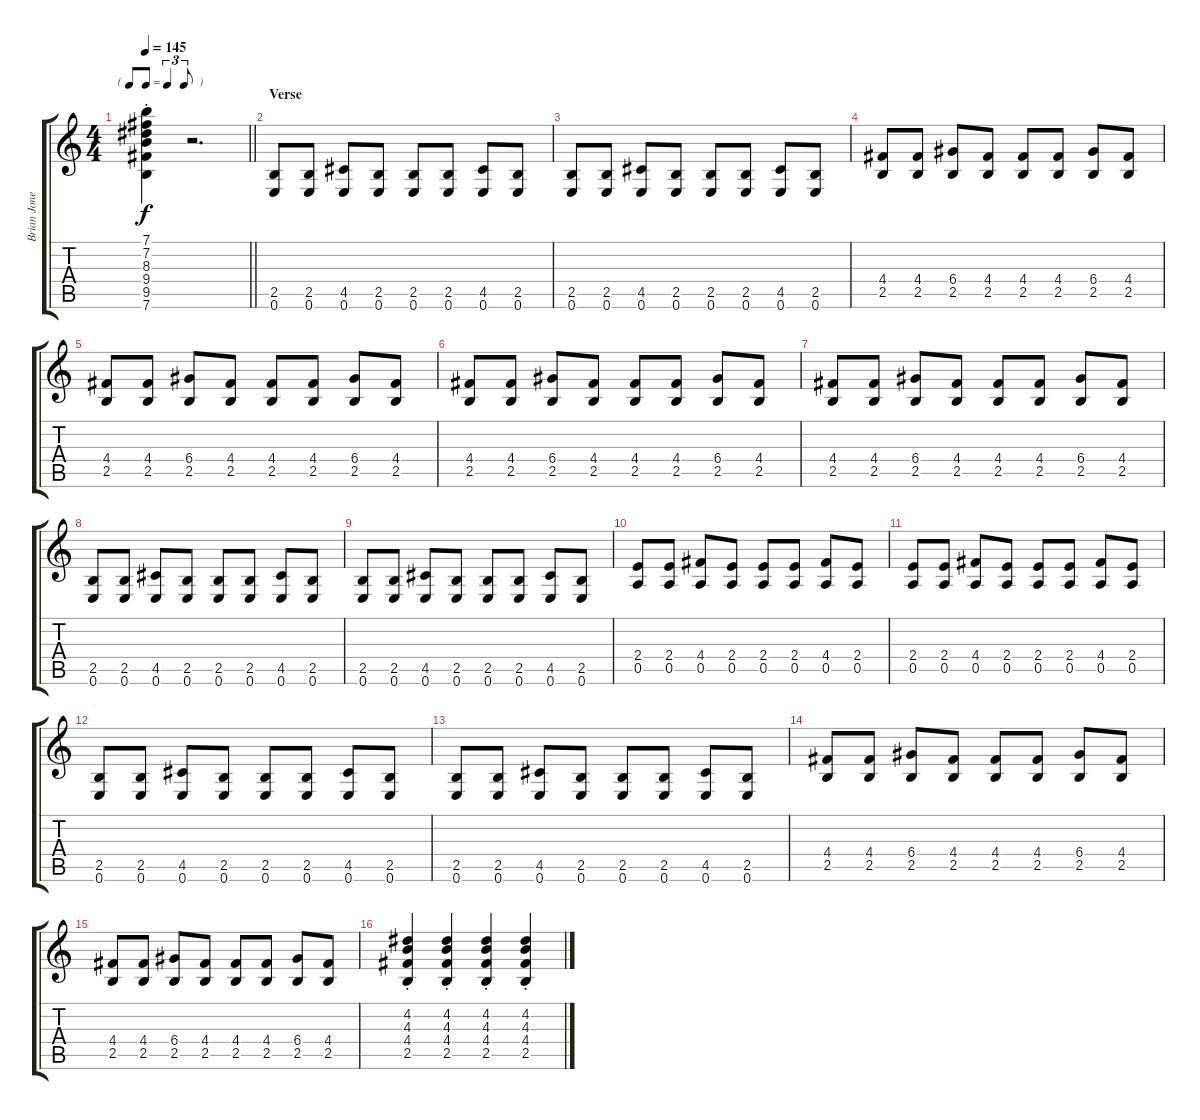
\track ("Brian Jones" "Brian Jone") {instrument electricguitarjazz}
\staff {score tabs}
\tuning (E4 B3 G3 D3 A2 E2) {hide}
\ts (4 4)
\tf triplet8th
\tempo 145
\clef g2
\barLineRight lightlight
\ks c
(7.1{st} 7.2{st} 8.3{st} 9.4{st} 9.5{st} 7.6{st}).4{dy f} r.2{d} |
\section ("" "Verse")
(2.5 0.6).8 (2.5 0.6).8 (4.5 0.6).8 (2.5 0.6).8 (2.5 0.6).8 (2.5 0.6).8 (4.5 0.6).8 (2.5 0.6).8 |
(2.5 0.6).8 (2.5 0.6).8 (4.5 0.6).8 (2.5 0.6).8 (2.5 0.6).8 (2.5 0.6).8 (4.5 0.6).8 (2.5 0.6).8 |
(4.4 2.5).8 (4.4 2.5).8 (6.4 2.5).8 (4.4 2.5).8 (4.4 2.5).8 (4.4 2.5).8 (6.4 2.5).8 (4.4 2.5).8 |
(4.4 2.5).8 (4.4 2.5).8 (6.4 2.5).8 (4.4 2.5).8 (4.4 2.5).8 (4.4 2.5).8 (6.4 2.5).8 (4.4 2.5).8 |
(4.4 2.5).8 (4.4 2.5).8 (6.4 2.5).8 (4.4 2.5).8 (4.4 2.5).8 (4.4 2.5).8 (6.4 2.5).8 (4.4 2.5).8 |
(4.4 2.5).8 (4.4 2.5).8 (6.4 2.5).8 (4.4 2.5).8 (4.4 2.5).8 (4.4 2.5).8 (6.4 2.5).8 (4.4 2.5).8 |
(2.5 0.6).8 (2.5 0.6).8 (4.5 0.6).8 (2.5 0.6).8 (2.5 0.6).8 (2.5 0.6).8 (4.5 0.6).8 (2.5 0.6).8 |
(2.5 0.6).8 (2.5 0.6).8 (4.5 0.6).8 (2.5 0.6).8 (2.5 0.6).8 (2.5 0.6).8 (4.5 0.6).8 (2.5 0.6).8 |
(2.4 0.5).8 (2.4 0.5).8 (4.4 0.5).8 (2.4 0.5).8 (2.4 0.5).8 (2.4 0.5).8 (4.4 0.5).8 (2.4 0.5).8 |
(2.4 0.5).8 (2.4 0.5).8 (4.4 0.5).8 (2.4 0.5).8 (2.4 0.5).8 (2.4 0.5).8 (4.4 0.5).8 (2.4 0.5).8 |
(2.5 0.6).8 (2.5 0.6).8 (4.5 0.6).8 (2.5 0.6).8 (2.5 0.6).8 (2.5 0.6).8 (4.5 0.6).8 (2.5 0.6).8 |
(2.5 0.6).8 (2.5 0.6).8 (4.5 0.6).8 (2.5 0.6).8 (2.5 0.6).8 (2.5 0.6).8 (4.5 0.6).8 (2.5 0.6).8 |
(4.4 2.5).8 (4.4 2.5).8 (6.4 2.5).8 (4.4 2.5).8 (4.4 2.5).8 (4.4 2.5).8 (6.4 2.5).8 (4.4 2.5).8 |
(4.4 2.5).8 (4.4 2.5).8 (6.4 2.5).8 (4.4 2.5).8 (4.4 2.5).8 (4.4 2.5).8 (6.4 2.5).8 (4.4 2.5).8 |
(4.2{st} 4.3{st} 4.4{st} 2.5{st}).4 (4.2{st} 4.3{st} 4.4{st} 2.5{st}).4 (4.2{st} 4.3{st} 4.4{st} 2.5{st}).4 (4.2{st} 4.3{st} 4.4{st} 2.5{st}).4
